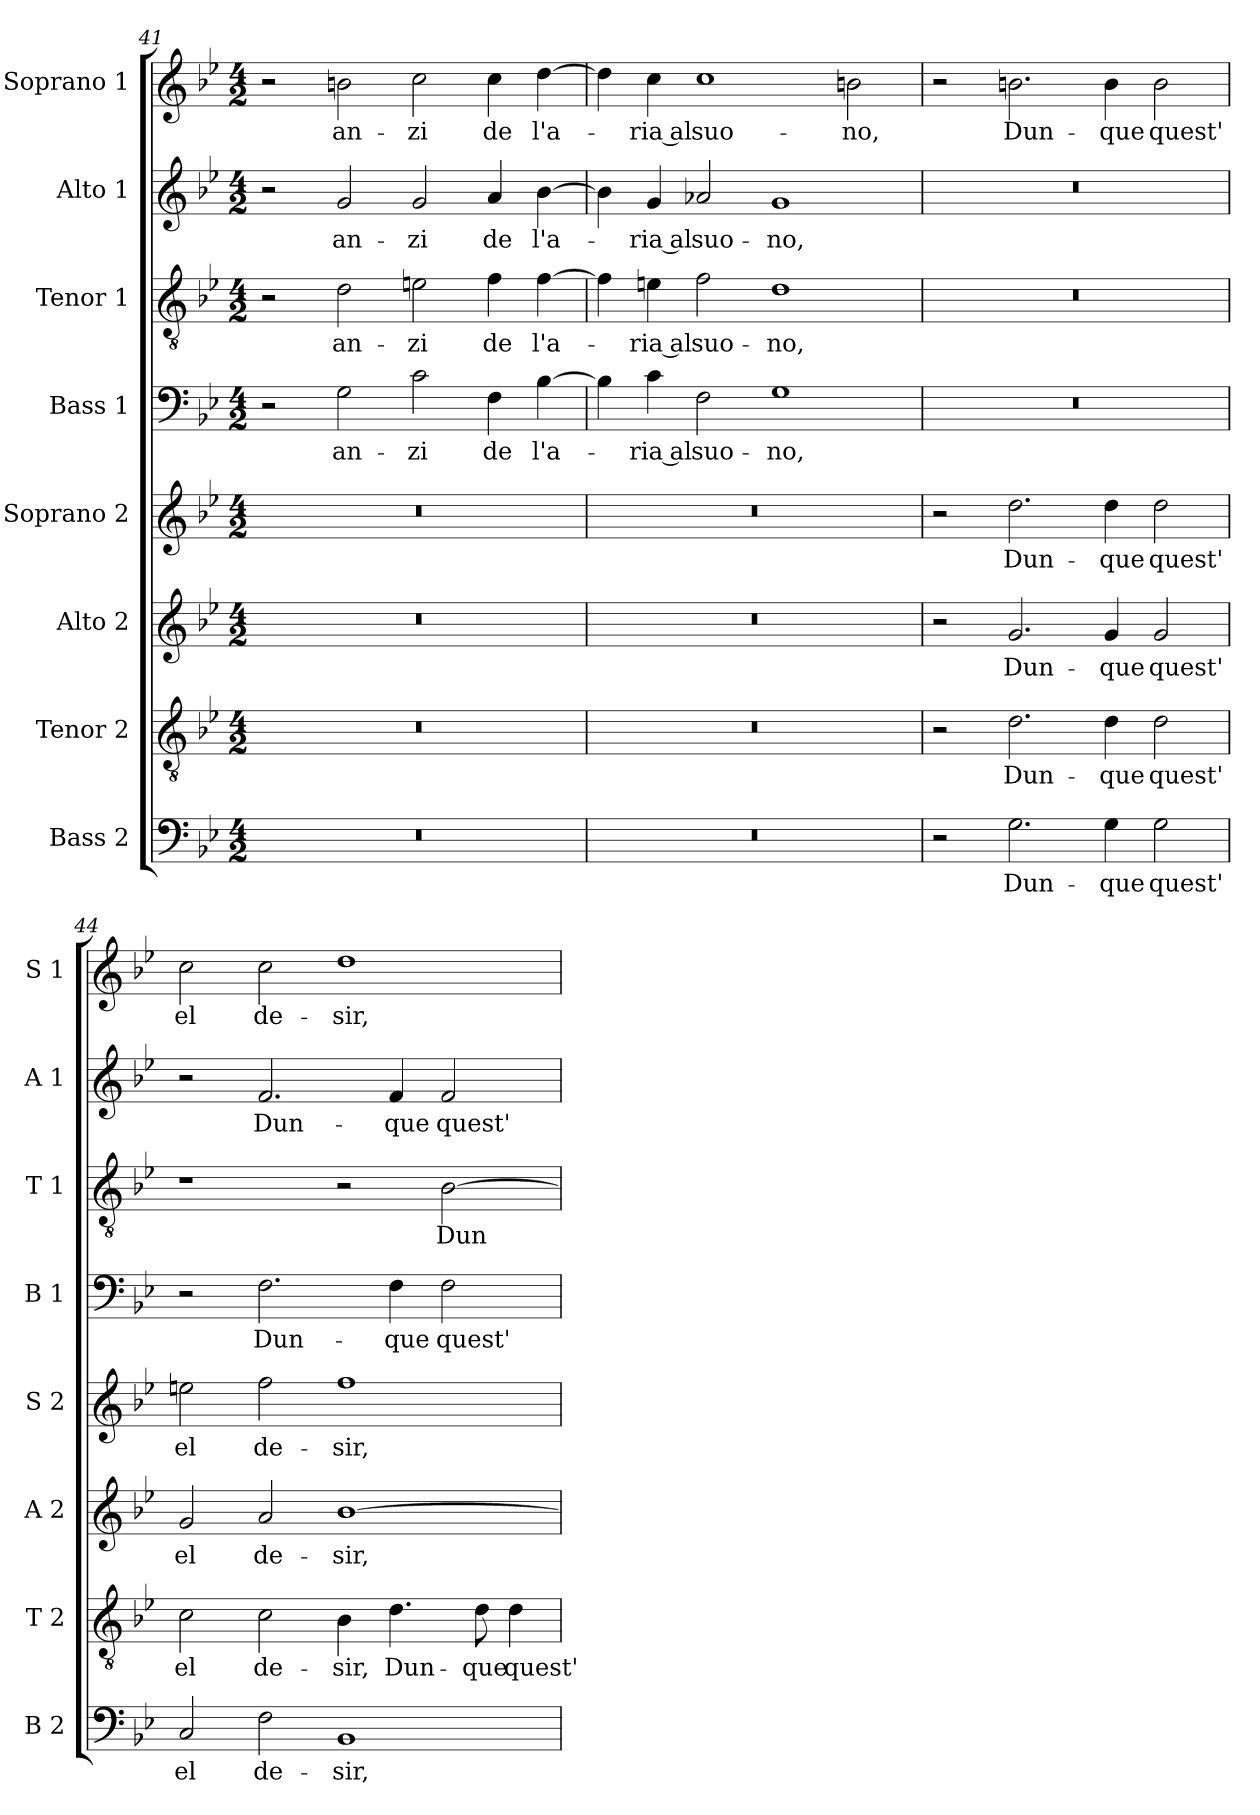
**kern	**text	**kern	**text	**kern	**text	**kern	**text	**kern	**text	**kern	**text	**kern	**text	**kern	**text
*part8	*part8	*part7	*part7	*part6	*part6	*part5	*part5	*part4	*part4	*part3	*part3	*part2	*part2	*part1	*part1
*staff8	*staff8	*staff7	*staff7	*staff6	*staff6	*staff5	*staff5	*staff4	*staff4	*staff3	*staff3	*staff2	*staff2	*staff1	*staff1
*I"Bass 2	*	*I"Tenor 2	*	*I"Alto 2	*	*I"Soprano 2	*	*I"Bass 1	*	*I"Tenor 1	*	*I"Alto 1	*	*I"Soprano 1	*
*I'B 2	*	*I'T 2	*	*I'A 2	*	*I'S 2	*	*I'B 1	*	*I'T 1	*	*I'A 1	*	*I'S 1	*
!!LO:LB:g=z
*clefF4	*	*clefGv2	*	*clefG2	*	*clefG2	*	*clefF4	*	*clefGv2	*	*clefG2	*	*clefG2	*
*k[b-e-]	*	*k[b-e-]	*	*k[b-e-]	*	*k[b-e-]	*	*k[b-e-]	*	*k[b-e-]	*	*k[b-e-]	*	*k[b-e-]	*
*B-:	*	*B-:	*	*B-:	*	*B-:	*	*B-:	*	*B-:	*	*B-:	*	*B-:	*
*M4/2	*	*M4/2	*	*M4/2	*	*M4/2	*	*M4/2	*	*M4/2	*	*M4/2	*	*M4/2	*
=41	=41	=41	=41	=41	=41	=41	=41	=41	=41	=41	=41	=41	=41	=41	=41
0r	.	0r	.	0r	.	0r	.	2r	.	2r	.	2r	.	2r	.
!	!	!	!	!	!	!	!	!	!LO:LY:b	!	!LO:LY:b	!	!LO:LY:b	!	!LO:LY:b
.	.	.	.	.	.	.	.	2G\	an-	2d\	an-	2g/	an-	2bn\	an-
!	!	!	!	!	!	!	!	!	!LO:LY:b	!	!LO:LY:b	!	!LO:LY:b	!	!LO:LY:b
.	.	.	.	.	.	.	.	2c\	-zi	2en\	-zi	2g/	-zi	2cc\	-zi
!	!	!	!	!	!	!	!	!	!LO:LY:b	!	!LO:LY:b	!	!LO:LY:b	!	!LO:LY:b
.	.	.	.	.	.	.	.	4F\	de	4f\	de	4a/	de	4cc\	de
!	!	!	!	!	!	!	!	!	!LO:LY:b	!	!LO:LY:b	!	!LO:LY:b	!	!LO:LY:b
.	.	.	.	.	.	.	.	[4B-\	l'a-	[4f\	l'a-	[4b-\	l'a-	[4dd\	l'a-
=42	=42	=42	=42	=42	=42	=42	=42	=42	=42	=42	=42	=42	=42	=42	=42
0r	.	0r	.	0r	.	0r	.	4B-\]	.	4f\]	.	4b-\]	.	4dd\]	.
!	!	!	!	!	!	!	!	!	!LO:LY:b	!	!LO:LY:b	!	!LO:LY:b	!	!LO:LY:b
.	.	.	.	.	.	.	.	4c\	-ria al	4en\	-ria al	4g/	-ria al	4cc\	-ria al
!	!	!	!	!	!	!	!	!	!LO:LY:b	!	!LO:LY:b	!	!LO:LY:b	!	!LO:LY:b
.	.	.	.	.	.	.	.	2F\	suo-	2f\	suo-	2a-X/	suo-	1cc	suo-
!	!	!	!	!	!	!	!	!	!LO:LY:b	!	!LO:LY:b	!	!LO:LY:b	!	!
.	.	.	.	.	.	.	.	1G	-no,	1d	-no,	1g	-no,	.	.
!	!	!	!	!	!	!	!	!	!	!	!	!	!	!	!LO:LY:b
.	.	.	.	.	.	.	.	.	.	.	.	.	.	2bn\	-no,
=43	=43	=43	=43	=43	=43	=43	=43	=43	=43	=43	=43	=43	=43	=43	=43
2r	.	2r	.	2r	.	2r	.	0r	.	0r	.	0r	.	2r	.
!	!LO:LY:b	!	!LO:LY:b	!	!LO:LY:b	!	!LO:LY:b	!	!	!	!	!	!	!	!LO:LY:b
2.G\	Dun-	2.d\	Dun-	2.g/	Dun-	2.dd\	Dun-	.	.	.	.	.	.	2.bn\	Dun-
!	!LO:LY:b	!	!LO:LY:b	!	!LO:LY:b	!	!LO:LY:b	!	!	!	!	!	!	!	!LO:LY:b
4G\	-que	4d\	-que	4g/	-que	4dd\	-que	.	.	.	.	.	.	4b\	-que
!	!LO:LY:b	!	!LO:LY:b	!	!LO:LY:b	!	!LO:LY:b	!	!	!	!	!	!	!	!LO:LY:b
2G\	quest'	2d\	quest'	2g/	quest'	2dd\	quest'	.	.	.	.	.	.	2b\	quest'
!!LO:PB:g=z
=44	=44	=44	=44	=44	=44	=44	=44	=44	=44	=44	=44	=44	=44	=44	=44
!	!LO:LY:b	!	!LO:LY:b	!	!LO:LY:b	!	!LO:LY:b	!	!	!	!	!	!	!	!LO:LY:b
2C/	el	2c\	el	2g/	el	2een\	el	2r	.	1r	.	2r	.	2cc\	el
!	!LO:LY:b	!	!LO:LY:b	!	!LO:LY:b	!	!LO:LY:b	!	!LO:LY:b	!	!	!	!LO:LY:b	!	!LO:LY:b
2F\	de-	2c\	de-	2a/	de-	2ff\	de-	2.F\	Dun-	.	.	2.f/	Dun-	2cc\	de-
!	!LO:LY:b	!	!LO:LY:b	!	!LO:LY:b	!	!LO:LY:b	!	!	!	!	!	!	!	!LO:LY:b
1BB-	-sir,	4B-\	-sir,	[1b-	-sir,	1ff	-sir,	.	.	2r	.	.	.	1dd	-sir,
!	!	!	!LO:LY:b	!	!	!	!	!	!LO:LY:b	!	!	!	!LO:LY:b	!	!
.	.	4.d\	Dun-	.	.	.	.	4F\	-que	.	.	4f/	-que	.	.
!	!	!	!	!	!	!	!	!	!LO:LY:b	!	!LO:LY:b	!	!LO:LY:b	!	!
.	.	.	.	.	.	.	.	2F\	quest'	[2B-\	Dun-	2f/	quest'	.	.
!	!	!	!LO:LY:b	!	!	!	!	!	!	!	!	!	!	!	!
.	.	8d\	-que	.	.	.	.	.	.	.	.	.	.	.	.
!	!	!	!LO:LY:b	!	!	!	!	!	!	!	!	!	!	!	!
.	.	4d\	quest'	.	.	.	.	.	.	.	.	.	.	.	.
=	=	=	=	=	=	=	=	=	=	=	=	=	=	=	=
*-	*-	*-	*-	*-	*-	*-	*-	*-	*-	*-	*-	*-	*-	*-	*-
